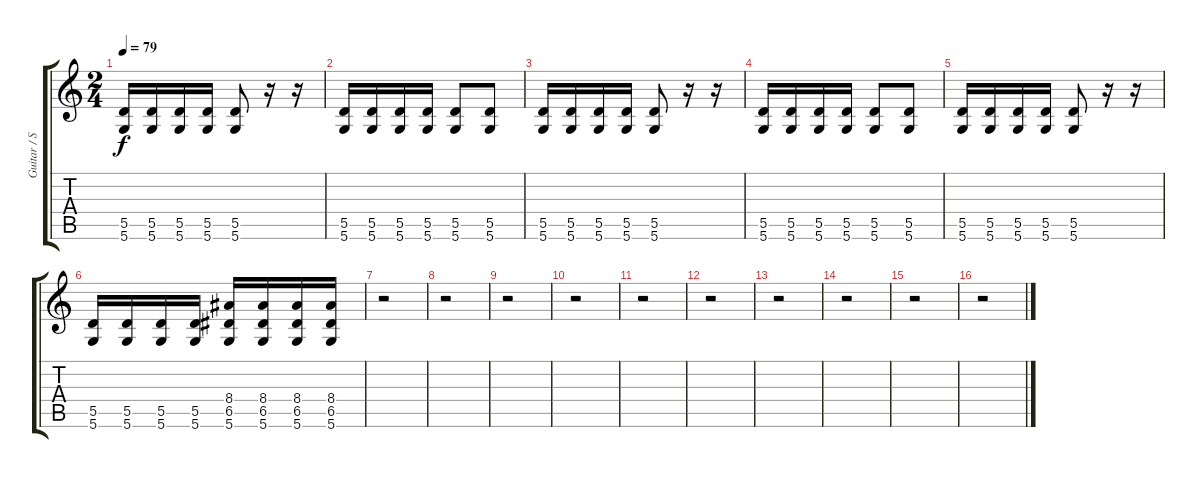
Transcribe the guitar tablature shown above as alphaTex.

\track ("Guitar / Steph Carpenter" "Guitar / S") {instrument distortionguitar}
\staff {score tabs}
\tuning (E4 B3 G3 D3 A2 D2) {hide}
\ts (2 4)
\tempo 79
\clef g2
\ks c
(5.5 5.6).16{dy f} (5.5 5.6).16 (5.5 5.6).16 (5.5 5.6).16 (5.5 5.6).8 r.16 r.16 |
(5.5 5.6).16 (5.5 5.6).16 (5.5 5.6).16 (5.5 5.6).16 (5.5 5.6).8 (5.5 5.6).8 |
(5.5 5.6).16 (5.5 5.6).16 (5.5 5.6).16 (5.5 5.6).16 (5.5 5.6).8 r.16 r.16 |
(5.5 5.6).16 (5.5 5.6).16 (5.5 5.6).16 (5.5 5.6).16 (5.5 5.6).8 (5.5 5.6).8 |
(5.5 5.6).16 (5.5 5.6).16 (5.5 5.6).16 (5.5 5.6).16 (5.5 5.6).8 r.16 r.16 |
(5.5 5.6).16 (5.5 5.6).16 (5.5 5.6).16 (5.5 5.6).16 (8.4 6.5 5.6).16 (8.4 6.5 5.6).16 (8.4 6.5 5.6).16 (8.4 6.5 5.6).16 |
r.2 |
r.2 |
r.2 |
r.2 |
r.2 |
r.2 |
r.2 |
r.2 |
r.2 |
r.2
